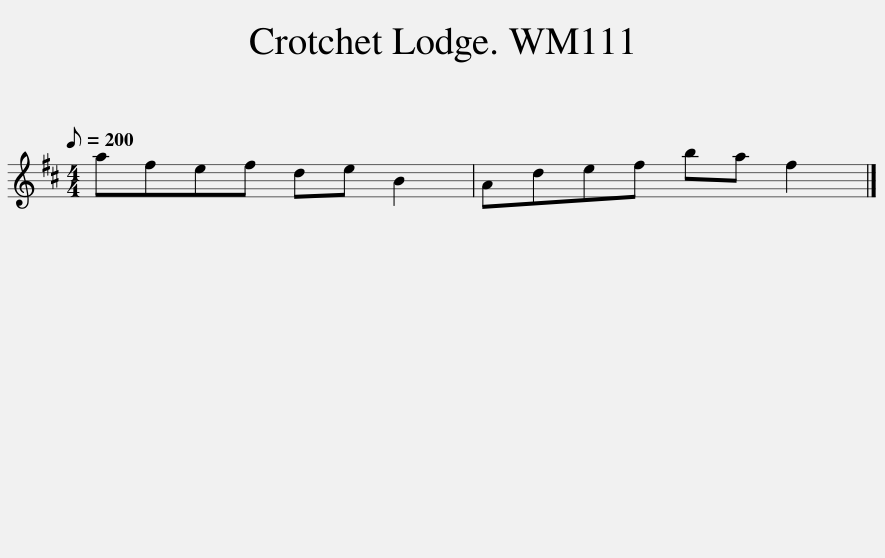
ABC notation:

X:1
L:1/8
Q:1/8=200
M:4/4
I:linebreak $
K:D
V:1 treble
V:1
 afef de B2 | Adef ba f2 |] %2
